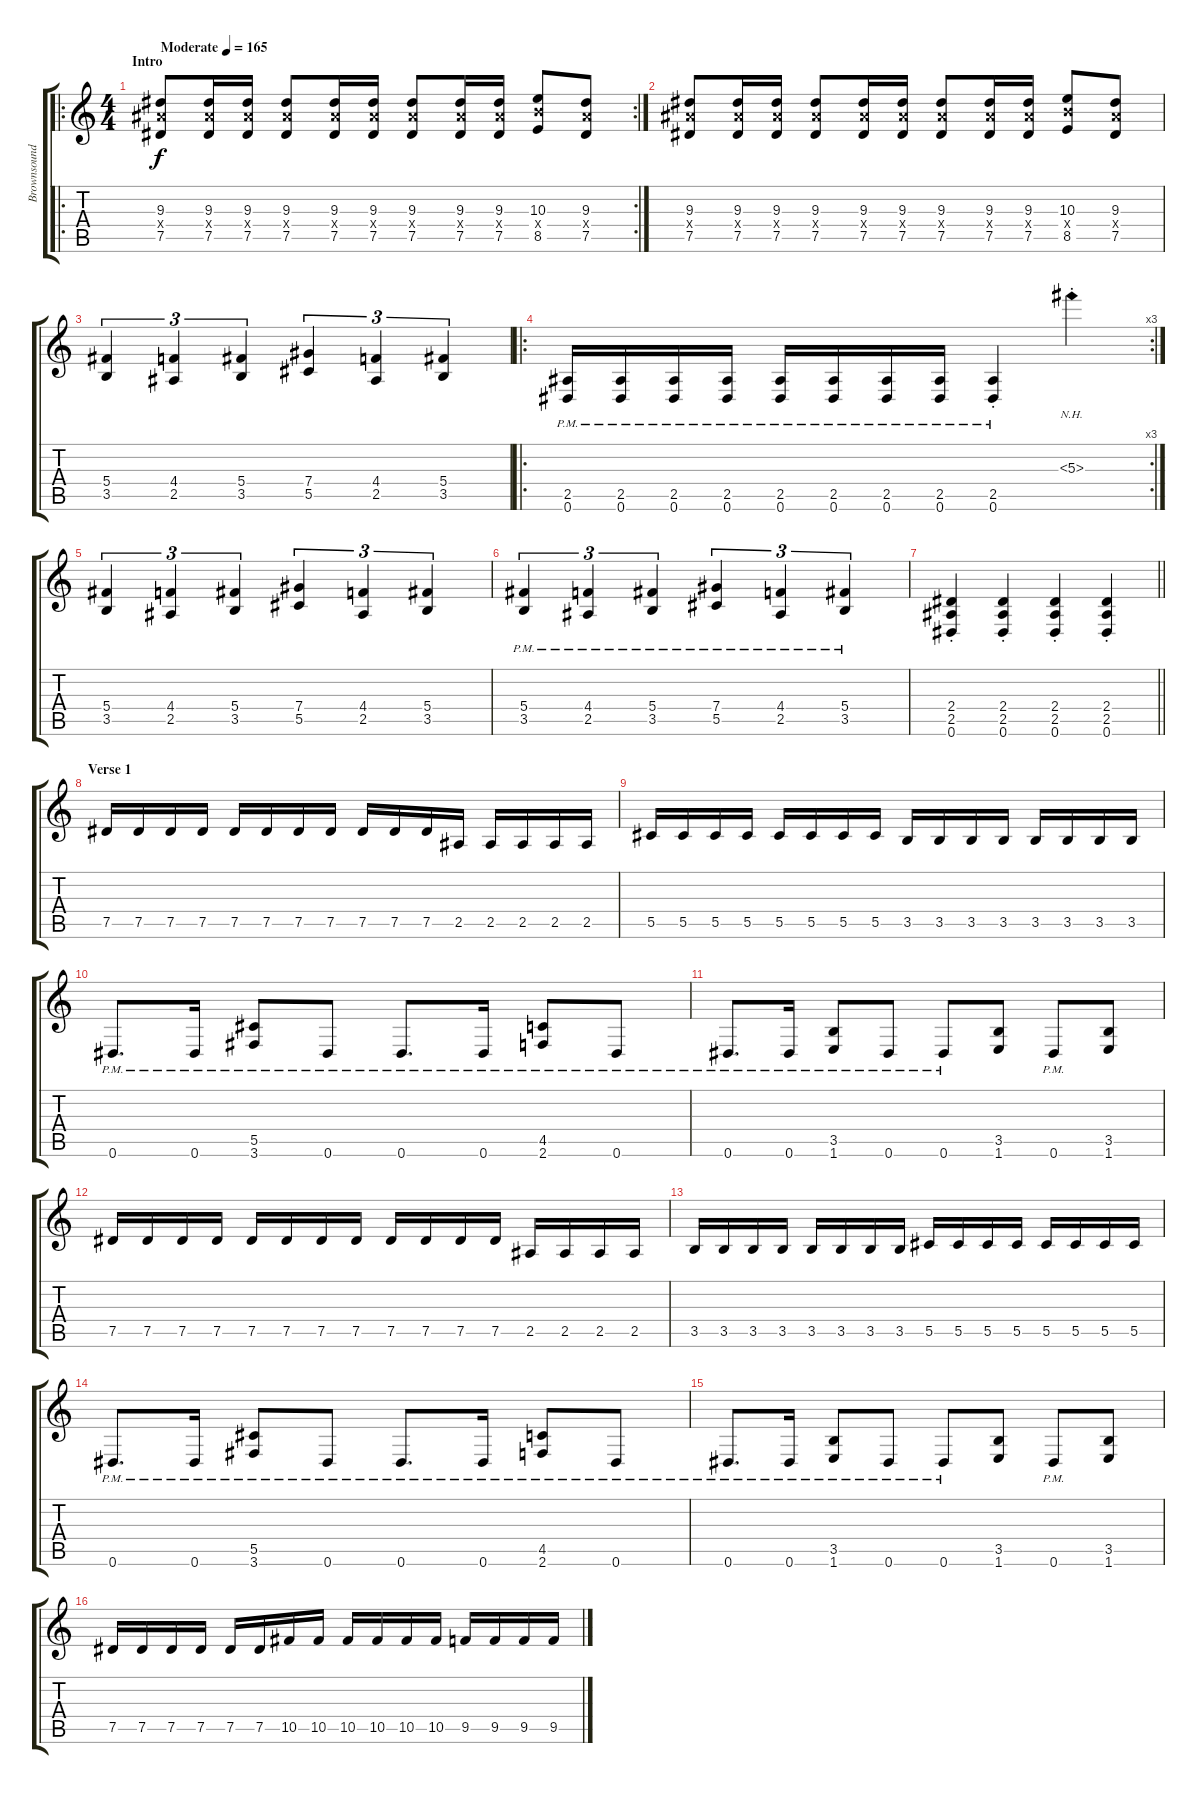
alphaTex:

\track ("Brownsound" "Brownsound") {instrument distortionguitar}
\staff {score tabs}
\tuning (Eb4 Bb3 Gb3 Db3 Ab2 Eb2) {hide}
\ro
\rc 2
\ts (4 4)
\section ("" "Intro")
\tempo (165 "Moderate")
\clef g2
\ks c
(9.3 9.4{x} 7.5).8{dy f instrument distortionguitar} (9.3 9.4{x} 7.5).16 (9.3 9.4{x} 7.5).16 (9.3 9.4{x} 7.5).8 (9.3 9.4{x} 7.5).16 (9.3 9.4{x} 7.5).16 (9.3 9.4{x} 7.5).8 (9.3 9.4{x} 7.5).16 (9.3 9.4{x} 7.5).16 (10.3 10.4{x} 8.5).8 (9.3 9.4{x} 7.5).8 |
(9.3 9.4{x} 7.5).8 (9.3 9.4{x} 7.5).16 (9.3 9.4{x} 7.5).16 (9.3 9.4{x} 7.5).8 (9.3 9.4{x} 7.5).16 (9.3 9.4{x} 7.5).16 (9.3 9.4{x} 7.5).8 (9.3 9.4{x} 7.5).16 (9.3 9.4{x} 7.5).16 (10.3 10.4{x} 8.5).8 (9.3 9.4{x} 7.5).8 |
(5.4 3.5).4{tu (3 2)} (4.4 2.5).4{tu (3 2)} (5.4 3.5).4{tu (3 2)} (7.4 5.5).4{tu (3 2)} (4.4 2.5).4{tu (3 2)} (5.4 3.5).4{tu (3 2)} |
\ro
\rc 3
(2.5{pm} 0.6{pm}).16 (2.5{pm} 0.6{pm}).16 (2.5{pm} 0.6{pm}).16 (2.5{pm} 0.6{pm}).16 (2.5{pm} 0.6{pm}).16 (2.5{pm} 0.6{pm}).16 (2.5{pm} 0.6{pm}).16 (2.5{pm} 0.6{pm}).16 (2.5{pm st} 0.6{pm}).4 5.3{nh st}.4 |
(5.4 3.5).4{tu (3 2)} (4.4 2.5).4{tu (3 2)} (5.4 3.5).4{tu (3 2)} (7.4 5.5).4{tu (3 2)} (4.4 2.5).4{tu (3 2)} (5.4 3.5).4{tu (3 2)} |
(5.4{pm} 3.5{pm}).4{tu (3 2)} (4.4{pm} 2.5{pm}).4{tu (3 2)} (5.4{pm} 3.5{pm}).4{tu (3 2)} (7.4{pm} 5.5{pm}).4{tu (3 2)} (4.4{pm} 2.5{pm}).4{tu (3 2)} (5.4{pm} 3.5{pm}).4{tu (3 2)} |
\barLineRight lightlight
(2.4{st} 2.5{st} 0.6{st}).4 (2.4{st} 2.5{st} 0.6{st}).4 (2.4{st} 2.5{st} 0.6{st}).4 (2.4{st} 2.5{st} 0.6{st}).4 |
\section ("" "Verse 1")
7.5.16 7.5.16 7.5.16 7.5.16 7.5.16 7.5.16 7.5.16 7.5.16 7.5.16 7.5.16 7.5.16 2.5.16 2.5.16 2.5.16 2.5.16 2.5.16 |
5.5.16 5.5.16 5.5.16 5.5.16 5.5.16 5.5.16 5.5.16 5.5.16 3.5.16 3.5.16 3.5.16 3.5.16 3.5.16 3.5.16 3.5.16 3.5.16 |
0.6{pm}.8{d} 0.6{pm}.16 (5.5{pm} 3.6{pm}).8 0.6{pm}.8 0.6{pm}.8{d} 0.6{pm}.16 (4.5{pm} 2.6{pm}).8 0.6{pm}.8 |
0.6{pm}.8{d} 0.6{pm}.16 (3.5{pm} 1.6{pm}).8 0.6{pm}.8 0.6{pm}.8 (3.5 1.6).8 0.6{pm}.8 (3.5 1.6).8 |
7.5.16 7.5.16 7.5.16 7.5.16 7.5.16 7.5.16 7.5.16 7.5.16 7.5.16 7.5.16 7.5.16 7.5.16 2.5.16 2.5.16 2.5.16 2.5.16 |
3.5.16 3.5.16 3.5.16 3.5.16 3.5.16 3.5.16 3.5.16 3.5.16 5.5.16 5.5.16 5.5.16 5.5.16 5.5.16 5.5.16 5.5.16 5.5.16 |
0.6{pm}.8{d} 0.6{pm}.16 (5.5{pm} 3.6{pm}).8 0.6{pm}.8 0.6{pm}.8{d} 0.6{pm}.16 (4.5{pm} 2.6{pm}).8 0.6{pm}.8 |
0.6{pm}.8{d} 0.6{pm}.16 (3.5{pm} 1.6{pm}).8 0.6{pm}.8 0.6{pm}.8 (3.5 1.6).8 0.6{pm}.8 (3.5 1.6).8 |
7.5.16 7.5.16 7.5.16 7.5.16 7.5.16 7.5.16 10.5.16 10.5.16 10.5.16 10.5.16 10.5.16 10.5.16 9.5.16 9.5.16 9.5.16 9.5.16
